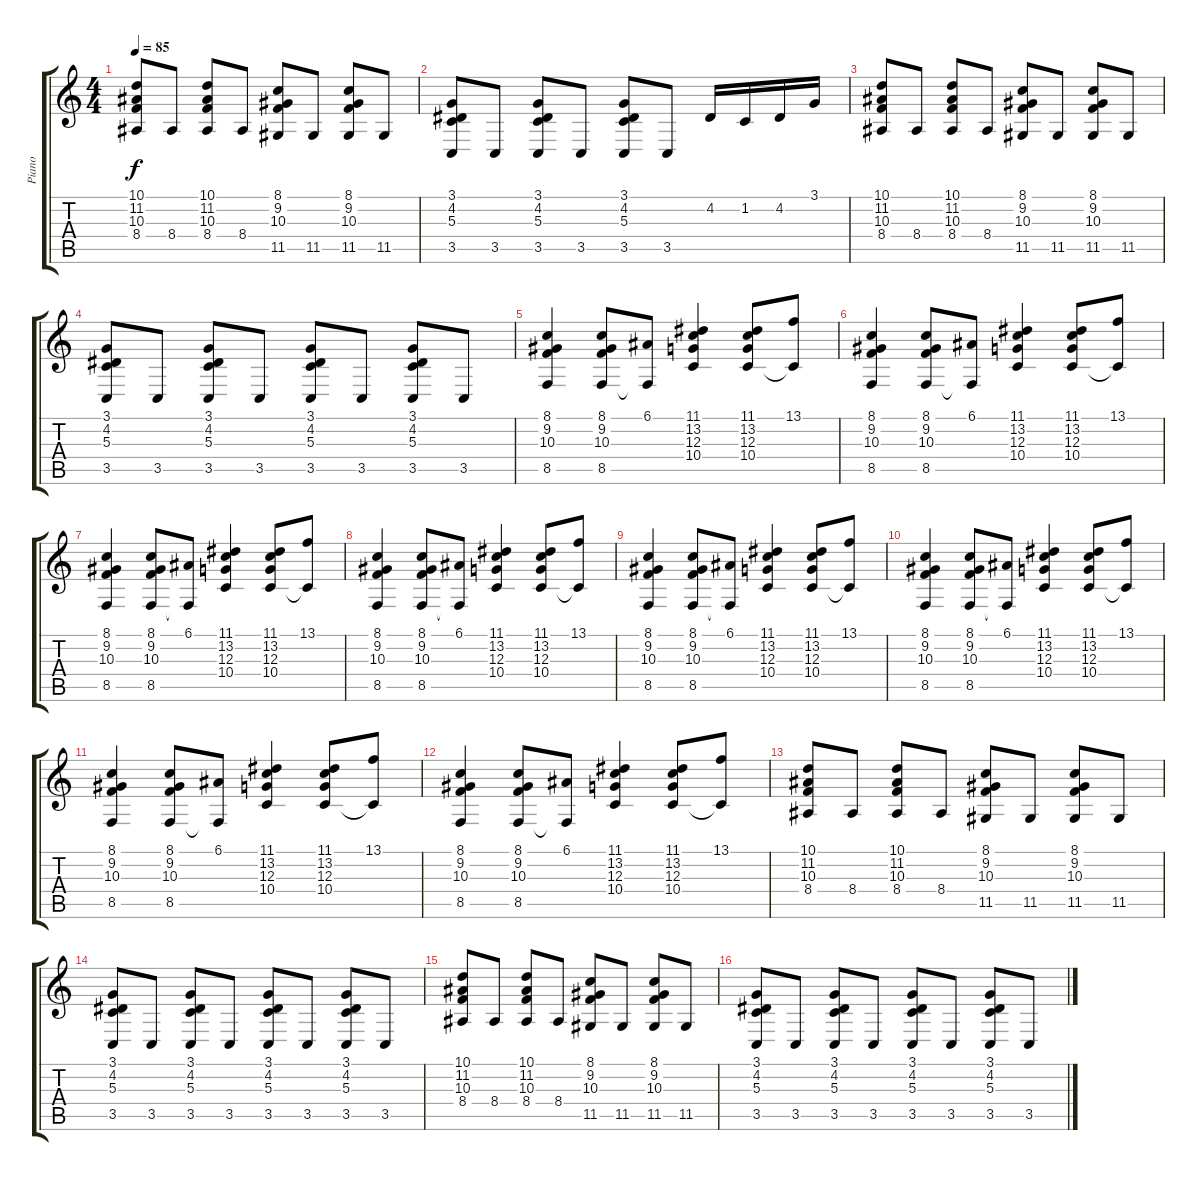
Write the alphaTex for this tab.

\track ("Piano" "Piano") {instrument acousticgrandpiano}
\staff {score tabs}
\tuning (E4 B3 G3 D3 A2 E2) {hide}
\ts (4 4)
\tempo 85
\clef g2
\ks c
(10.1 11.2 10.3 8.4).8{dy f} 8.4.8 (10.1 11.2 10.3 8.4).8 8.4.8 (8.1 9.2 10.3 11.5).8 11.5.8 (8.1 9.2 10.3 11.5).8 11.5.8 |
(3.1 4.2 5.3 3.5).8 3.5.8 (3.1 4.2 5.3 3.5).8 3.5.8 (3.1 4.2 5.3 3.5).8 3.5.8 4.2.16 1.2.16 4.2.16 3.1.16 |
(10.1 11.2 10.3 8.4).8 8.4.8 (10.1 11.2 10.3 8.4).8 8.4.8 (8.1 9.2 10.3 11.5).8 11.5.8 (8.1 9.2 10.3 11.5).8 11.5.8 |
(3.1 4.2 5.3 3.5).8 3.5.8 (3.1 4.2 5.3 3.5).8 3.5.8 (3.1 4.2 5.3 3.5).8 3.5.8 (3.1 4.2 5.3 3.5).8 3.5.8 |
(8.1 9.2 10.3 8.5).4 (8.1 9.2 10.3 8.5).8 (6.1 8.5{t}).8 (11.1 13.2 12.3 10.4).4 (11.1 13.2 12.3 10.4).8 (13.1 10.4{t}).8 |
(8.1 9.2 10.3 8.5).4 (8.1 9.2 10.3 8.5).8 (6.1 8.5{t}).8 (11.1 13.2 12.3 10.4).4 (11.1 13.2 12.3 10.4).8 (13.1 10.4{t}).8 |
(8.1 9.2 10.3 8.5).4 (8.1 9.2 10.3 8.5).8 (6.1 8.5{t}).8 (11.1 13.2 12.3 10.4).4 (11.1 13.2 12.3 10.4).8 (13.1 10.4{t}).8 |
(8.1 9.2 10.3 8.5).4 (8.1 9.2 10.3 8.5).8 (6.1 8.5{t}).8 (11.1 13.2 12.3 10.4).4 (11.1 13.2 12.3 10.4).8 (13.1 10.4{t}).8 |
(8.1 9.2 10.3 8.5).4 (8.1 9.2 10.3 8.5).8 (6.1 8.5{t}).8 (11.1 13.2 12.3 10.4).4 (11.1 13.2 12.3 10.4).8 (13.1 10.4{t}).8 |
(8.1 9.2 10.3 8.5).4 (8.1 9.2 10.3 8.5).8 (6.1 8.5{t}).8 (11.1 13.2 12.3 10.4).4 (11.1 13.2 12.3 10.4).8 (13.1 10.4{t}).8 |
(8.1 9.2 10.3 8.5).4 (8.1 9.2 10.3 8.5).8 (6.1 8.5{t}).8 (11.1 13.2 12.3 10.4).4 (11.1 13.2 12.3 10.4).8 (13.1 10.4{t}).8 |
(8.1 9.2 10.3 8.5).4 (8.1 9.2 10.3 8.5).8 (6.1 8.5{t}).8 (11.1 13.2 12.3 10.4).4 (11.1 13.2 12.3 10.4).8 (13.1 10.4{t}).8 |
(10.1 11.2 10.3 8.4).8 8.4.8 (10.1 11.2 10.3 8.4).8 8.4.8 (8.1 9.2 10.3 11.5).8 11.5.8 (8.1 9.2 10.3 11.5).8 11.5.8 |
(3.1 4.2 5.3 3.5).8 3.5.8 (3.1 4.2 5.3 3.5).8 3.5.8 (3.1 4.2 5.3 3.5).8 3.5.8 (3.1 4.2 5.3 3.5).8 3.5.8 |
(10.1 11.2 10.3 8.4).8 8.4.8 (10.1 11.2 10.3 8.4).8 8.4.8 (8.1 9.2 10.3 11.5).8 11.5.8 (8.1 9.2 10.3 11.5).8 11.5.8 |
(3.1 4.2 5.3 3.5).8 3.5.8 (3.1 4.2 5.3 3.5).8 3.5.8 (3.1 4.2 5.3 3.5).8 3.5.8 (3.1 4.2 5.3 3.5).8 3.5.8
